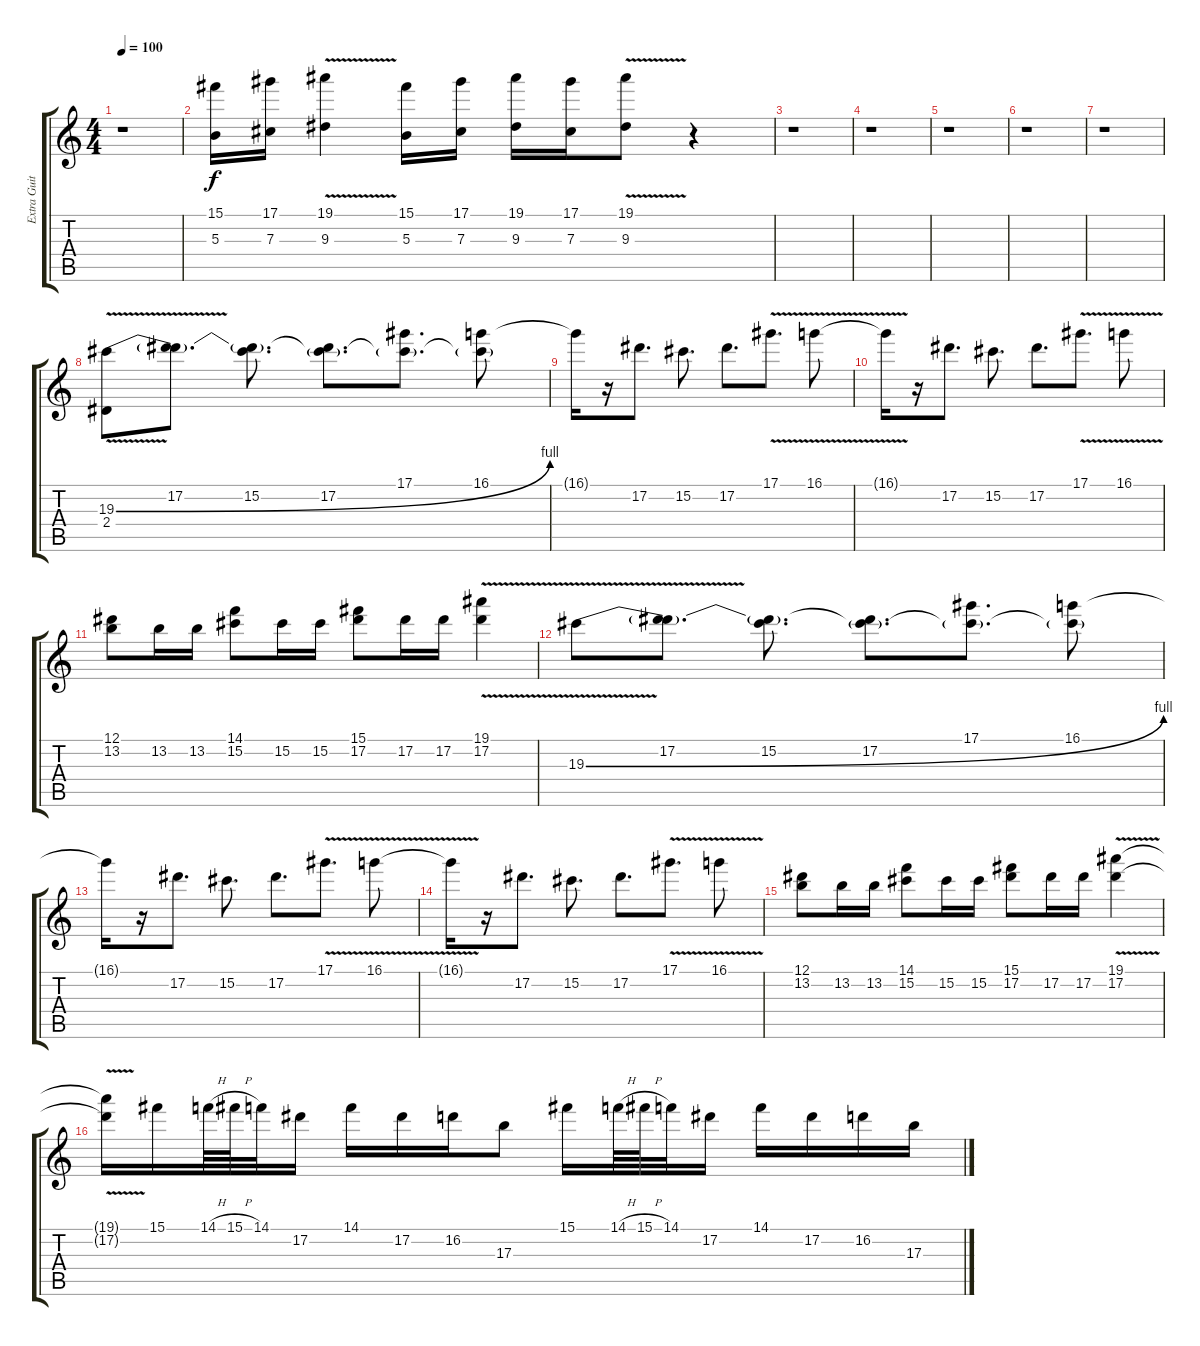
\track ("Extra Guitars" "Extra Guit") {instrument distortionguitar}
\staff {score tabs}
\tuning (Eb4 Bb3 Gb3 Db3 Ab2 Eb2) {hide}
\ts (4 4)
\tempo 100
\clef g2
\ks c
r.1{dy f} |
(15.1 5.3).16 (17.1 7.3).16 (19.1{v} 9.3).4 (15.1 5.3).16 (17.1 7.3).16 (19.1 9.3).16 (17.1 7.3).16 (19.1{v} 9.3).8 r.4 |
r.1 |
r.1 |
r.1 |
r.1 |
r.1 |
(19.3{be (bend 0 0 60 4) v} 2.4{v}).8 (17.2 19.3{t}).8{d} (15.2 19.3{t}).8{d} (17.2 19.3{t}).8{d} (17.1 19.3{t}).8{d} (16.1 19.3{t}).8 |
16.1{t}.16 r.16 17.2.8{d} 15.2.8{d} 17.2.8{d} 17.1{v}.8{d} 16.1{v}.8 |
16.1{t}.16 r.16 17.2.8{d} 15.2.8{d} 17.2.8{d} 17.1{v}.8{d} 16.1{v}.8 |
(12.1 13.2).8 13.2.16 13.2.16 (14.1 15.2).8 15.2.16 15.2.16 (15.1 17.2).8 17.2.16 17.2.16 (19.1{v} 17.2{v}).4 |
19.3{be (bend 0 0 60 4) v}.8 (17.2 19.3{t}).8{d} (15.2 19.3{t}).8{d} (17.2 19.3{t}).8{d} (17.1 19.3{t}).8{d} (16.1 19.3{t}).8 |
16.1{t}.16 r.16 17.2.8{d} 15.2.8{d} 17.2.8{d} 17.1{v}.8{d} 16.1{v}.8 |
16.1{t}.16 r.16 17.2.8{d} 15.2.8{d} 17.2.8{d} 17.1{v}.8{d} 16.1{v}.8 |
(12.1 13.2).8 13.2.16 13.2.16 (14.1 15.2).8 15.2.16 15.2.16 (15.1 17.2).8 17.2.16 17.2.16 (19.1{v} 17.2{v}).4 |
(19.1{t} 17.2{t}).16 15.1.16 14.1{h}.64 15.1{h}.64 14.1.32 17.2.16 14.1.16 17.2.16 16.2.16 17.3.8 15.1.16 14.1{h}.64 15.1{h}.64 14.1.32 17.2.16 14.1.16 17.2.16 16.2.16 17.3.16
